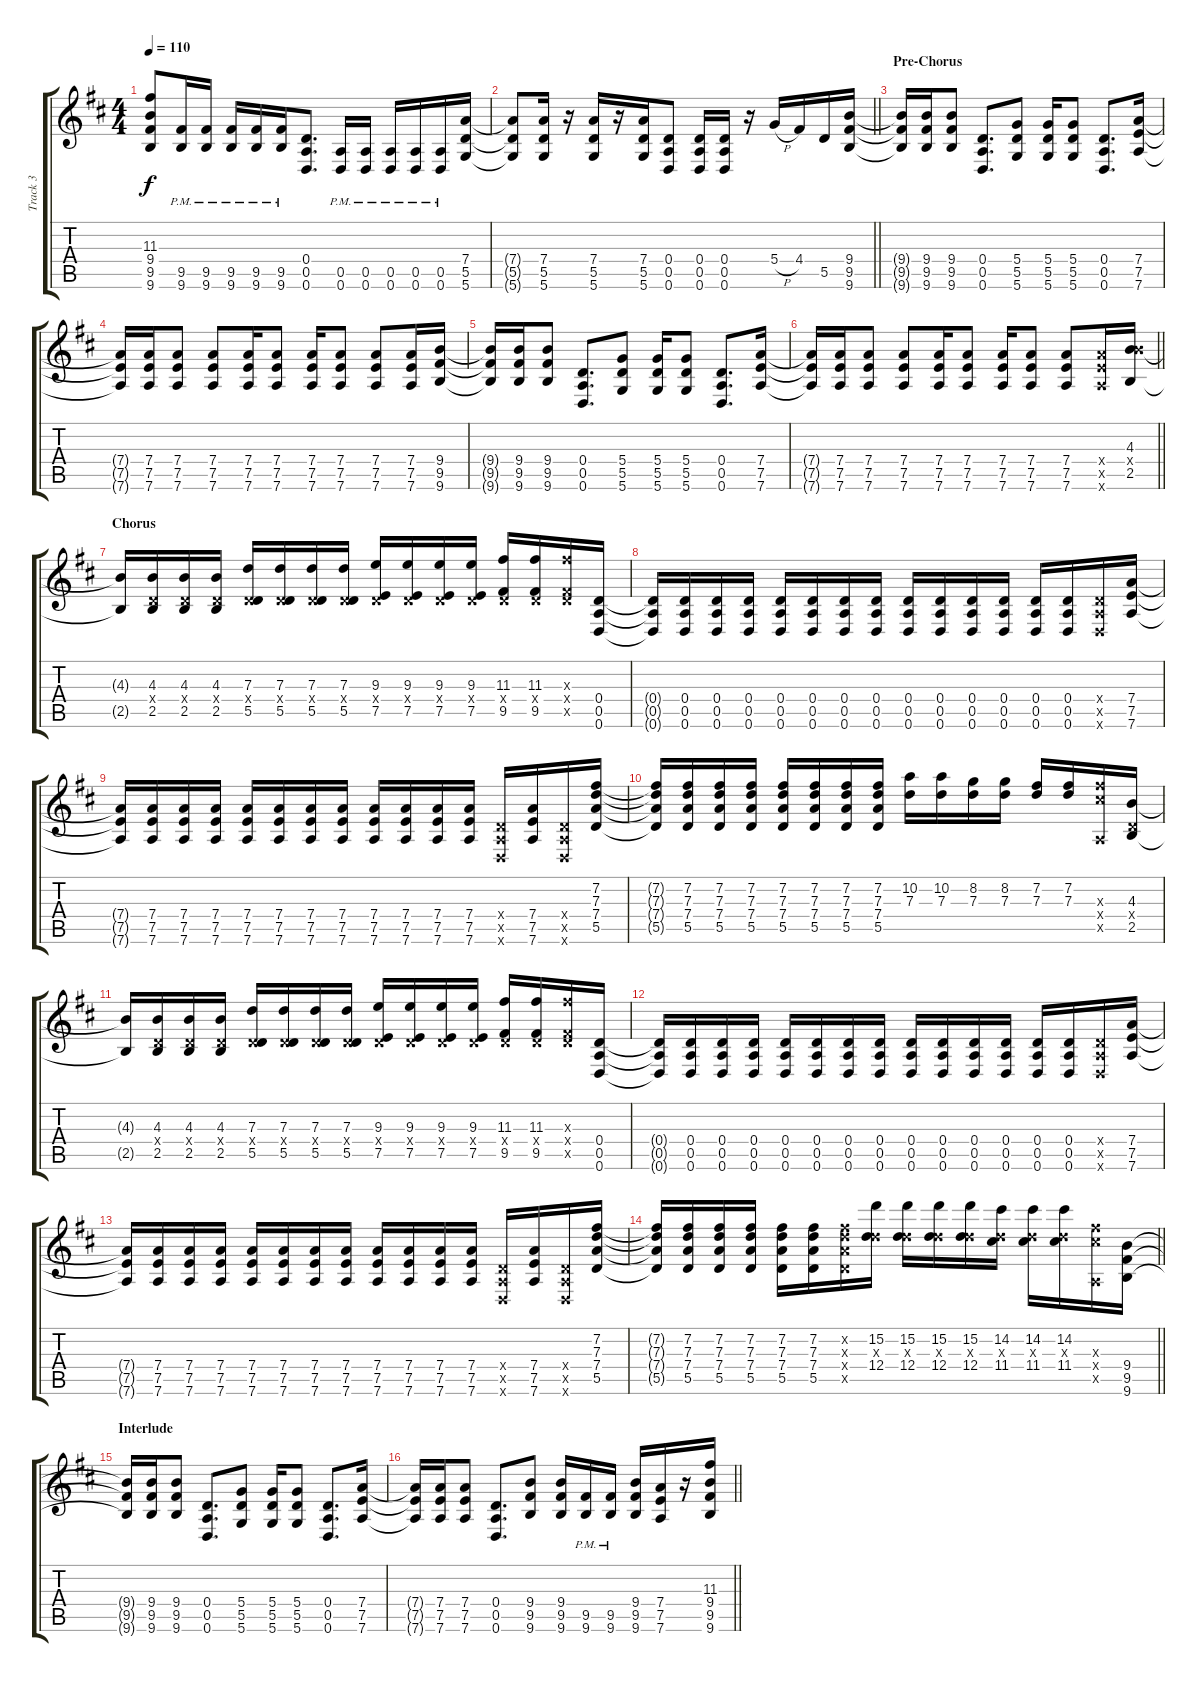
\track ("Track 3" "Track 3") {instrument overdrivenguitar}
\staff {score tabs}
\tuning (E4 B3 G3 D3 A2 D2) {hide}
\ts (4 4)
\tempo 110
\clef g2
\ks d
(11.3{t} 9.4{t} 9.5{t} 9.6{t}).8{dy f} (9.5{pm} 9.6{pm}).16 (9.5{pm} 9.6{pm}).16 (9.5{pm} 9.6{pm}).16 (9.5{pm} 9.6{pm}).16 (9.5{pm} 9.6{pm}).16 (0.4 0.5 0.6).8{d} (0.5{pm} 0.6{pm}).16 (0.5{pm} 0.6{pm}).16 (0.5{pm} 0.6{pm}).16 (0.5{pm} 0.6{pm}).16 (0.5{pm} 0.6{pm}).16 (7.4 5.5 5.6).16 |
\barLineRight lightlight
(7.4{t} 5.5{t} 5.6{t}).8 (7.4 5.5 5.6).16 r.16 (7.4 5.5 5.6).16 r.16 (7.4 5.5 5.6).16 (0.4 0.5 0.6).8 (0.4 0.5 0.6).16 (0.4 0.5 0.6).16 r.16 5.4{h}.16 4.4.16 5.5.16 (9.4 9.5 9.6).16 |
\section ("" "Pre-Chorus")
(9.4{t} 9.5{t} 9.6{t}).16 (9.4 9.5 9.6).16 (9.4 9.5 9.6).8 (0.4 0.5 0.6).8{d} (5.4 5.5 5.6).8 (5.4 5.5 5.6).16 (5.4 5.5 5.6).8 (0.4 0.5 0.6).8{d} (7.4 7.5 7.6).16 |
(7.4{t} 7.5{t} 7.6{t}).16 (7.4 7.5 7.6).16 (7.4 7.5 7.6).8 (7.4 7.5 7.6).8 (7.4 7.5 7.6).16 (7.4 7.5 7.6).8 (7.4 7.5 7.6).16 (7.4 7.5 7.6).8 (7.4 7.5 7.6).8 (7.4 7.5 7.6).16 (9.4 9.5 9.6).16 |
(9.4{t} 9.5{t} 9.6{t}).16 (9.4 9.5 9.6).16 (9.4 9.5 9.6).8 (0.4 0.5 0.6).8{d} (5.4 5.5 5.6).8 (5.4 5.5 5.6).16 (5.4 5.5 5.6).8 (0.4 0.5 0.6).8{d} (7.4 7.5 7.6).16 |
\barLineRight lightlight
(7.4{t} 7.5{t} 7.6{t}).16 (7.4 7.5 7.6).16 (7.4 7.5 7.6).8 (7.4 7.5 7.6).8 (7.4 7.5 7.6).16 (7.4 7.5 7.6).8 (7.4 7.5 7.6).16 (7.4 7.5 7.6).8 (7.4 7.5 7.6).8 (7.4{x} 7.5{x} 7.6{x}).16 (4.3 9.4{x} 2.5).16 |
\section ("" "Chorus")
(4.3{t} 2.5{t}).16 (4.3 0.4{x} 2.5).16 (4.3 0.4{x} 2.5).16 (4.3 0.4{x} 2.5).16 (7.3 0.4{x} 5.5).16 (7.3 0.4{x} 5.5).16 (7.3 0.4{x} 5.5).16 (7.3 0.4{x} 5.5).16 (9.3 0.4{x} 7.5).16 (9.3 0.4{x} 7.5).16 (9.3 0.4{x} 7.5).16 (9.3 0.4{x} 7.5).16 (11.3 0.4{x} 9.5).16 (11.3 0.4{x} 9.5).16 (11.3{x} 0.4{x} 9.5{x}).16 (0.4 0.5 0.6).16 |
(0.4{t} 0.5{t} 0.6{t}).16 (0.4 0.5 0.6).16 (0.4 0.5 0.6).16 (0.4 0.5 0.6).16 (0.4 0.5 0.6).16 (0.4 0.5 0.6).16 (0.4 0.5 0.6).16 (0.4 0.5 0.6).16 (0.4 0.5 0.6).16 (0.4 0.5 0.6).16 (0.4 0.5 0.6).16 (0.4 0.5 0.6).16 (0.4 0.5 0.6).16 (0.4 0.5 0.6).16 (0.4{x} 0.5{x} 0.6{x}).16 (7.4 7.5 7.6).16 |
(7.4{t} 7.5{t} 7.6{t}).16 (7.4 7.5 7.6).16 (7.4 7.5 7.6).16 (7.4 7.5 7.6).16 (7.4 7.5 7.6).16 (7.4 7.5 7.6).16 (7.4 7.5 7.6).16 (7.4 7.5 7.6).16 (7.4 7.5 7.6).16 (7.4 7.5 7.6).16 (7.4 7.5 7.6).16 (7.4 7.5 7.6).16 (0.4{x} 0.5{x} 0.6{x}).16 (7.4 7.5 7.6).16 (0.4{x} 0.5{x} 0.6{x}).16 (7.2 7.3 7.4 5.5).16 |
(7.2{t} 7.3{t} 7.4{t} 5.5{t}).16 (7.2 7.3 7.4 5.5).16 (7.2 7.3 7.4 5.5).16 (7.2 7.3 7.4 5.5).16 (7.2 7.3 7.4 5.5).16 (7.2 7.3 7.4 5.5).16 (7.2 7.3 7.4 5.5).16 (7.2 7.3 7.4 5.5).16 (10.2 7.3).16 (10.2 7.3).16 (8.2 7.3).16 (8.2 7.3).16 (7.2 7.3).16 (7.2 7.3).16 (11.3{x} 11.4{x} 0.5{x}).16 (4.3 0.4{x} 2.5).16 |
(4.3{t} 2.5{t}).16 (4.3 0.4{x} 2.5).16 (4.3 0.4{x} 2.5).16 (4.3 0.4{x} 2.5).16 (7.3 0.4{x} 5.5).16 (7.3 0.4{x} 5.5).16 (7.3 0.4{x} 5.5).16 (7.3 0.4{x} 5.5).16 (9.3 0.4{x} 7.5).16 (9.3 0.4{x} 7.5).16 (9.3 0.4{x} 7.5).16 (9.3 0.4{x} 7.5).16 (11.3 0.4{x} 9.5).16 (11.3 0.4{x} 9.5).16 (11.3{x} 0.4{x} 9.5{x}).16 (0.4 0.5 0.6).16 |
(0.4{t} 0.5{t} 0.6{t}).16 (0.4 0.5 0.6).16 (0.4 0.5 0.6).16 (0.4 0.5 0.6).16 (0.4 0.5 0.6).16 (0.4 0.5 0.6).16 (0.4 0.5 0.6).16 (0.4 0.5 0.6).16 (0.4 0.5 0.6).16 (0.4 0.5 0.6).16 (0.4 0.5 0.6).16 (0.4 0.5 0.6).16 (0.4 0.5 0.6).16 (0.4 0.5 0.6).16 (0.4{x} 0.5{x} 0.6{x}).16 (7.4 7.5 7.6).16 |
(7.4{t} 7.5{t} 7.6{t}).16 (7.4 7.5 7.6).16 (7.4 7.5 7.6).16 (7.4 7.5 7.6).16 (7.4 7.5 7.6).16 (7.4 7.5 7.6).16 (7.4 7.5 7.6).16 (7.4 7.5 7.6).16 (7.4 7.5 7.6).16 (7.4 7.5 7.6).16 (7.4 7.5 7.6).16 (7.4 7.5 7.6).16 (0.4{x} 0.5{x} 0.6{x}).16 (7.4 7.5 7.6).16 (0.4{x} 0.5{x} 0.6{x}).16 (7.2 7.3 7.4 5.5).16 |
\barLineRight lightlight
(7.2{t} 7.3{t} 7.4{t} 5.5{t}).16 (7.2 7.3 7.4 5.5).16 (7.2 7.3 7.4 5.5).16 (7.2 7.3 7.4 5.5).16 (7.2 7.3 7.4 5.5).16 (7.2 7.3 7.4 5.5).16 (7.2{x} 7.3{x} 7.4{x} 5.5{x}).16 (15.2 7.3{x} 12.4).16 (15.2 7.3{x} 12.4).16 (15.2 7.3{x} 12.4).16 (15.2 7.3{x} 12.4).16 (14.2 7.3{x} 11.4).16 (14.2 7.3{x} 11.4).16 (14.2 7.3{x} 11.4).16 (11.3{x} 11.4{x} 0.5{x}).16 (9.4 9.5 9.6).16 |
\section ("" "Interlude")
(9.4{t} 9.5{t} 9.6{t}).16 (9.4 9.5 9.6).16 (9.4 9.5 9.6).8 (0.4 0.5 0.6).8{d} (5.4 5.5 5.6).8 (5.4 5.5 5.6).16 (5.4 5.5 5.6).8 (0.4 0.5 0.6).8{d} (7.4 7.5 7.6).16 |
\barLineRight lightlight
(7.4{t} 7.5{t} 7.6{t}).16 (7.4 7.5 7.6).16 (7.4 7.5 7.6).8 (0.4 0.5 0.6).8{d} (9.4 9.5 9.6).8 (9.4 9.5 9.6).16 (9.5{pm} 9.6{pm}).16 (9.5{pm} 9.6{pm}).16 (9.4 9.5 9.6).16 (7.4 7.5 7.6).16 r.16 (11.3 9.4 9.5 9.6).16
